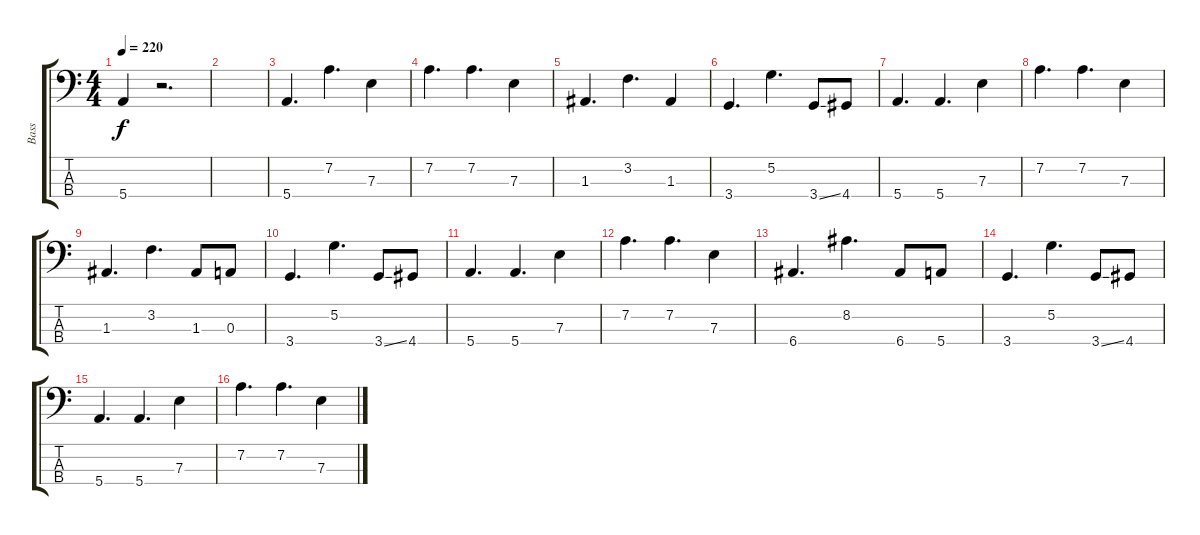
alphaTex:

\track ("Bass" "Bass") {instrument electricbassfinger}
\staff {score tabs}
\tuning (G2 D2 A1 E1) {hide}
\ts (4 4)
\tempo 220
\clef f4
\ks c
5.4.4{dy f} r.2{d} |
|
5.4.4{d} 7.2.4{d} 7.3.4 |
7.2.4{d} 7.2.4{d} 7.3.4 |
1.3.4{d} 3.2.4{d} 1.3.4 |
3.4.4{d} 5.2.4{d} 3.4{ss}.8 4.4.8 |
5.4.4{d} 5.4.4{d} 7.3.4 |
7.2.4{d} 7.2.4{d} 7.3.4 |
1.3.4{d} 3.2.4{d} 1.3.8 0.3.8 |
3.4.4{d} 5.2.4{d} 3.4{ss}.8 4.4.8 |
5.4.4{d} 5.4.4{d} 7.3.4 |
7.2.4{d} 7.2.4{d} 7.3.4 |
6.4.4{d} 8.2.4{d} 6.4.8 5.4.8 |
3.4.4{d} 5.2.4{d} 3.4{ss}.8 4.4.8 |
5.4.4{d} 5.4.4{d} 7.3.4 |
7.2.4{d} 7.2.4{d} 7.3.4
